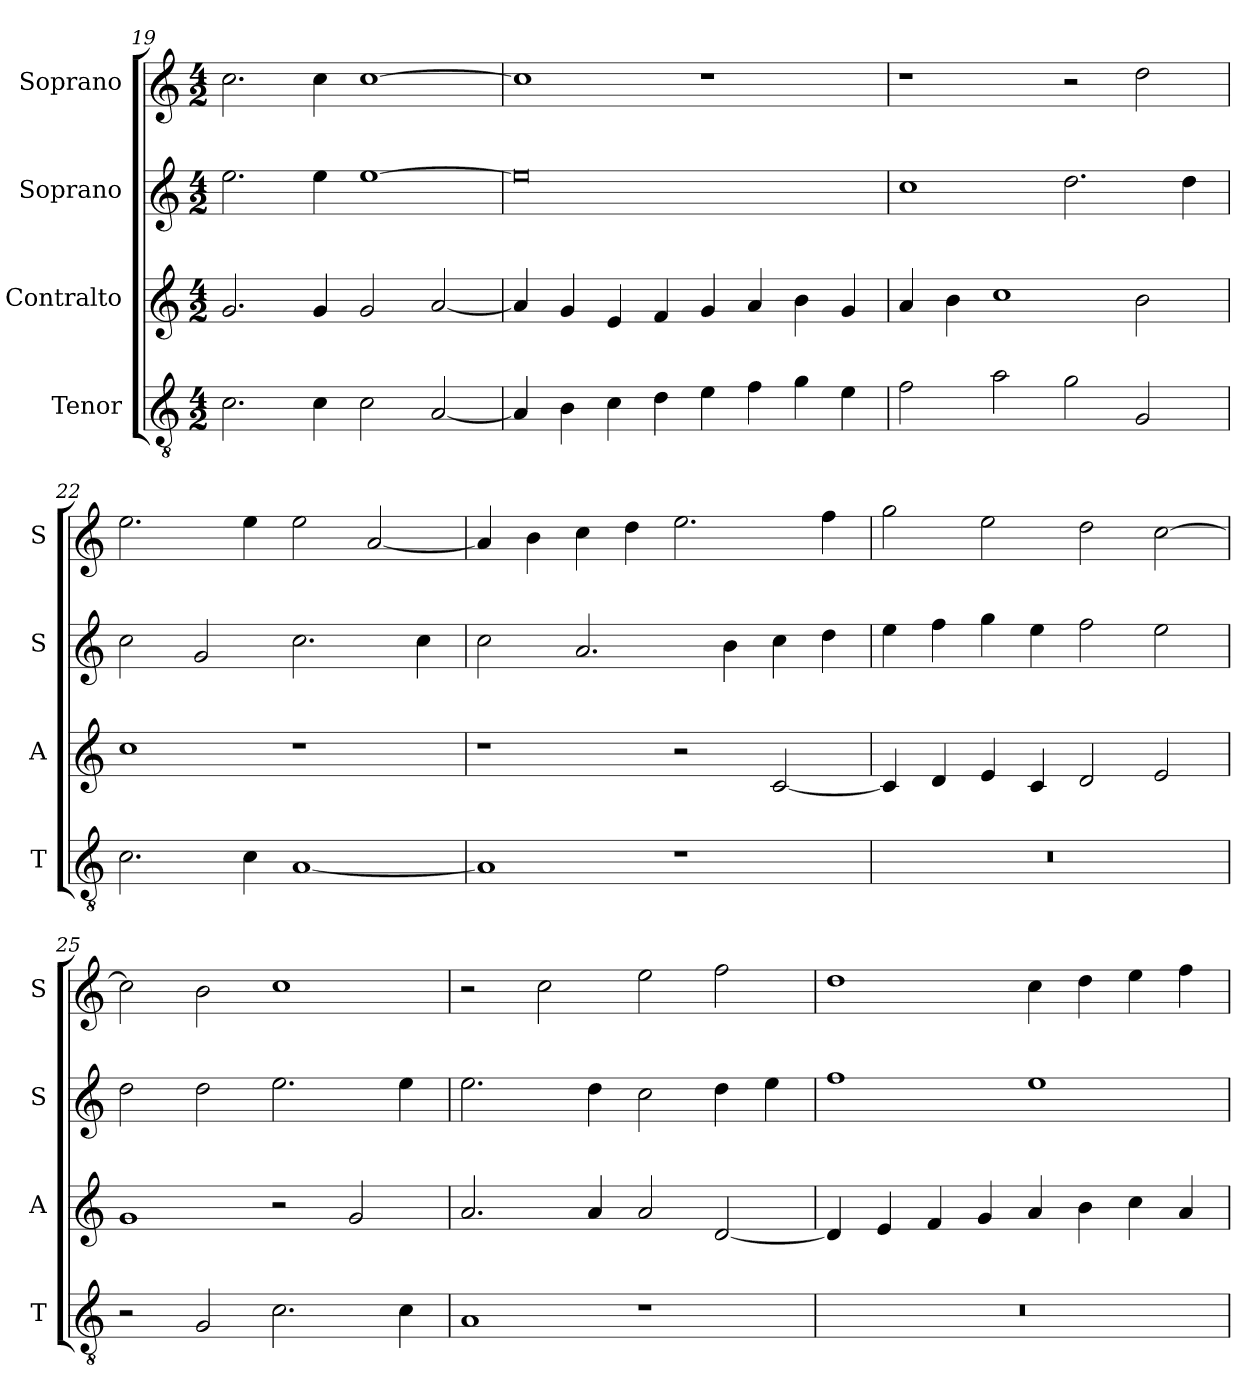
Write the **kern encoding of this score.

**kern	**kern	**kern	**kern
*part4	*part3	*part2	*part1
*staff4	*staff3	*staff2	*staff1
*I"Tenor	*I"Contralto	*I"Soprano	*I"Soprano
*I'T	*I'A	*I'S	*I'S
*clefGv2	*clefG2	*clefG2	*clefG2
*k[]	*k[]	*k[]	*k[]
*C:ion	*C:ion	*C:ion	*C:ion
*M4/2	*M4/2	*M4/2	*M4/2
=19	=19	=19	=19
2.c	2.g	2.ee	2.cc
4c	4g	4ee	4cc
2c	2g	[1ee	[1cc
[2A	[2a	.	.
=20	=20	=20	=20
4A]	4a]	0ee]	1cc]
4B	4g	.	.
4c	4e	.	.
4d	4f	.	.
4e	4g	.	1r
4f	4a	.	.
4g	4b	.	.
4e	4g	.	.
=21	=21	=21	=21
2f	4a	1cc	1r
.	4b	.	.
2a	1cc	.	.
2g	.	2.dd	2r
2G	2b	.	2dd
.	.	4dd	.
=22	=22	=22	=22
2.c	1cc	2cc	2.ee
.	.	2g	.
4c	.	.	4ee
[1A	1r	2.cc	2ee
.	.	.	[2a
.	.	4cc	.
=23	=23	=23	=23
1A]	1r	2cc	4a]
.	.	.	4b
.	.	2.a	4cc
.	.	.	4dd
1r	2r	.	2.ee
.	.	4b	.
.	[2c	4cc	.
.	.	4dd	4ff
=24	=24	=24	=24
0r	4c]	4ee	2gg
.	4d	4ff	.
.	4e	4gg	2ee
.	4c	4ee	.
.	2d	2ff	2dd
.	2e	2ee	[2cc
=25	=25	=25	=25
2r	1g	2dd	2cc]
2G	.	2dd	2b
2.c	2r	2.ee	1cc
.	2g	.	.
4c	.	4ee	.
=26	=26	=26	=26
1A	2.a	2.ee	2r
.	.	.	2cc
.	4a	4dd	.
1r	2a	2cc	2ee
.	[2d	4dd	2ff
.	.	4ee	.
=27	=27	=27	=27
0r	4d]	1ff	1dd
.	4e	.	.
.	4f	.	.
.	4g	.	.
.	4a	1ee	4cc
.	4b	.	4dd
.	4cc	.	4ee
.	4a	.	4ff
=	=	=	=
*-	*-	*-	*-
